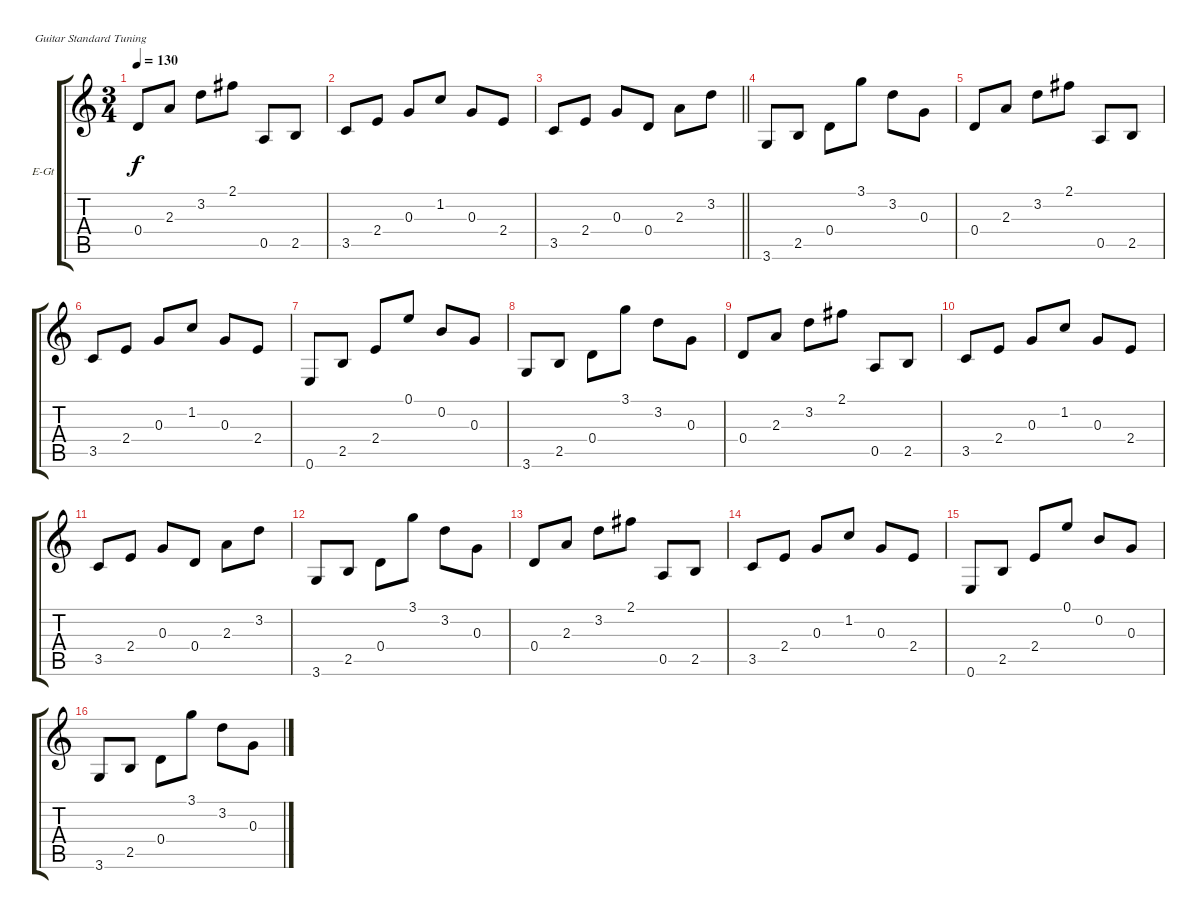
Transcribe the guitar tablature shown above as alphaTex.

\defaultSystemsLayout 4
\bracketExtendMode groupsimilarinstruments
\firstSystemTrackNameOrientation horizontal
\otherSystemsTrackNameOrientation horizontal
\chordDiagramsInScore
\track ("Clean Electric Guitar" "E-Gt") {instrument electricguitarclean}
\staff {score tabs}
\tuning (E4 B3 G3 D3 A2 E2)
\ts (3 4)
\tempo 130
\clef g2
\scale
0.25
\ks c
0.4.8{dy f} 2.3.8 3.2.8 2.1.8 0.5.8 2.5.8 |
\scale
0.25 3.5.8 2.4.8 0.3.8 1.2.8 0.3.8 2.4.8 |
\scale
0.25
\barLineRight lightlight
3.5.8 2.4.8 0.3.8 0.4.8 2.3.8 3.2.8 |
\scale
0.25 3.6.8 2.5.8 0.4.8 3.1.8 3.2.8 0.3.8 |
\scale
0.25 0.4.8 2.3.8 3.2.8 2.1.8 0.5.8 2.5.8 |
\scale
0.25 3.5.8 2.4.8 0.3.8 1.2.8 0.3.8 2.4.8 |
\scale
0.25 0.6.8 2.5.8 2.4.8 0.1.8 0.2.8 0.3.8 |
\scale
0.25 3.6.8 2.5.8 0.4.8 3.1.8 3.2.8 0.3.8 |
\scale
0.25 0.4.8 2.3.8 3.2.8 2.1.8 0.5.8 2.5.8 |
\scale
0.25 3.5.8 2.4.8 0.3.8 1.2.8 0.3.8 2.4.8 |
\scale
0.25 3.5.8 2.4.8 0.3.8 0.4.8 2.3.8 3.2.8 |
\scale
0.25 3.6.8 2.5.8 0.4.8 3.1.8 3.2.8 0.3.8 |
\scale
0.25 0.4.8 2.3.8 3.2.8 2.1.8 0.5.8 2.5.8 |
\scale
0.25 3.5.8 2.4.8 0.3.8 1.2.8 0.3.8 2.4.8 |
\scale
0.25 0.6.8 2.5.8 2.4.8 0.1.8 0.2.8 0.3.8 |
\scale
0.25 3.6.8 2.5.8 0.4.8 3.1.8 3.2.8 0.3.8
